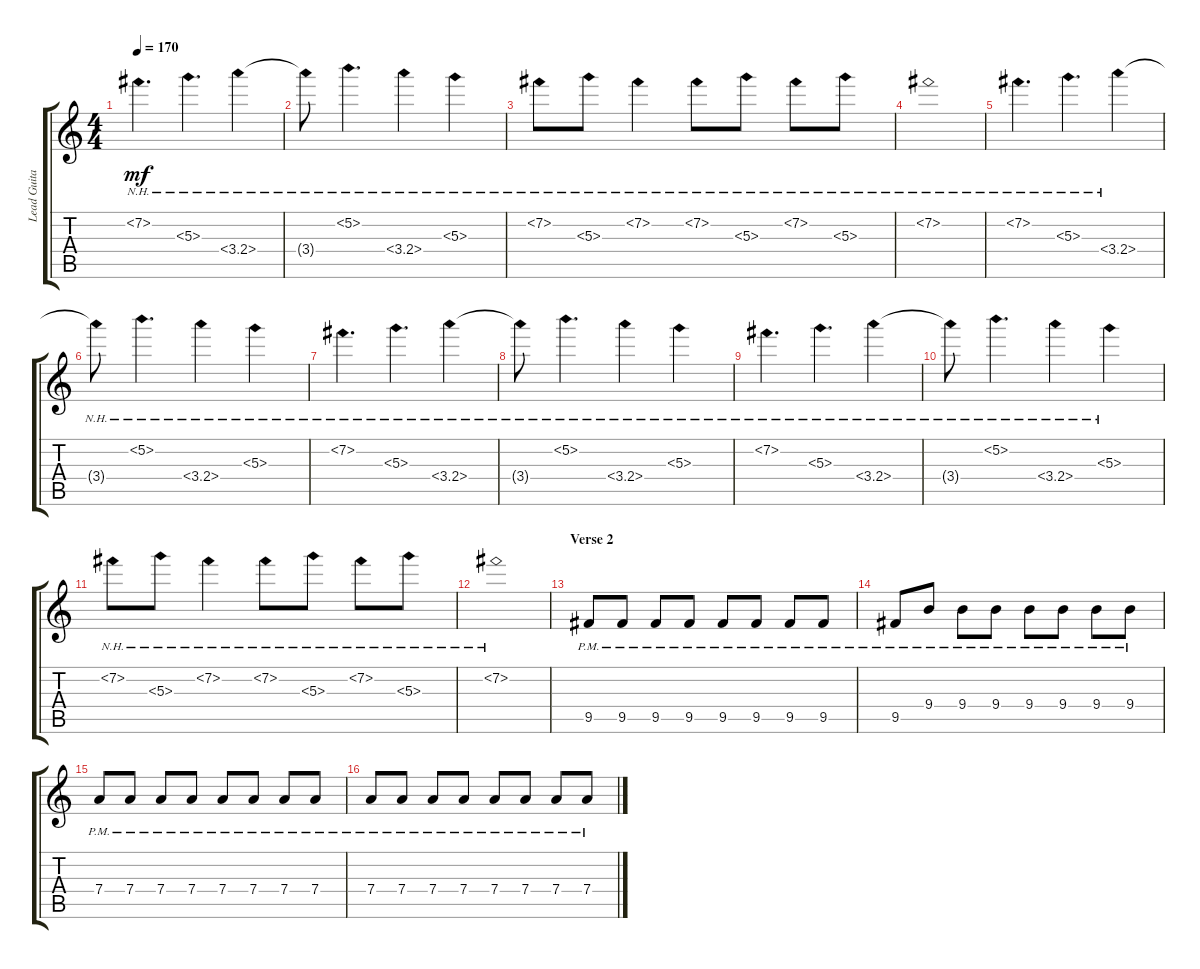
\track ("Lead Guitar (Garrett Zablocki)" "Lead Guita") {instrument distortionguitar}
\staff {score tabs}
\tuning (E4 B3 G3 D3 A2 D2) {hide}
\ts (4 4)
\tempo 170
\clef g2
\ks c
7.2{nh}.4{d dy mf} 5.3{nh}.4{d} 3.4{nh}.4 |
3.4{nh t}.8 5.2{nh}.4{d} 3.4{nh}.4 5.3{nh}.4 |
7.2{nh}.8 5.3{nh}.8 7.2{nh}.4 7.2{nh}.8 5.3{nh}.8 7.2{nh}.8 5.3{nh}.8 |
7.2{nh}.1 |
7.2{nh}.4{d} 5.3{nh}.4{d} 3.4{nh}.4 |
3.4{nh t}.8 5.2{nh}.4{d} 3.4{nh}.4 5.3{nh}.4 |
7.2{nh}.4{d} 5.3{nh}.4{d} 3.4{nh}.4 |
3.4{nh t}.8 5.2{nh}.4{d} 3.4{nh}.4 5.3{nh}.4 |
7.2{nh}.4{d} 5.3{nh}.4{d} 3.4{nh}.4 |
3.4{nh t}.8 5.2{nh}.4{d} 3.4{nh}.4 5.3{nh}.4 |
7.2{nh}.8 5.3{nh}.8 7.2{nh}.4 7.2{nh}.8 5.3{nh}.8 7.2{nh}.8 5.3{nh}.8 |
7.2{nh}.1 |
\section ("" "Verse 2")
9.5{pm}.8{volume 11 balance 2} 9.5{pm}.8 9.5{pm}.8 9.5{pm}.8 9.5{pm}.8 9.5{pm}.8 9.5{pm}.8 9.5{pm}.8 |
9.5{pm}.8 9.4{pm}.8 9.4{pm}.8 9.4{pm}.8 9.4{pm}.8 9.4{pm}.8 9.4{pm}.8 9.4{pm}.8 |
7.4{pm}.8 7.4{pm}.8 7.4{pm}.8 7.4{pm}.8 7.4{pm}.8 7.4{pm}.8 7.4{pm}.8 7.4{pm}.8 |
7.4{pm}.8 7.4{pm}.8 7.4{pm}.8 7.4{pm}.8 7.4{pm}.8 7.4{pm}.8 7.4{pm}.8 7.4{pm}.8
